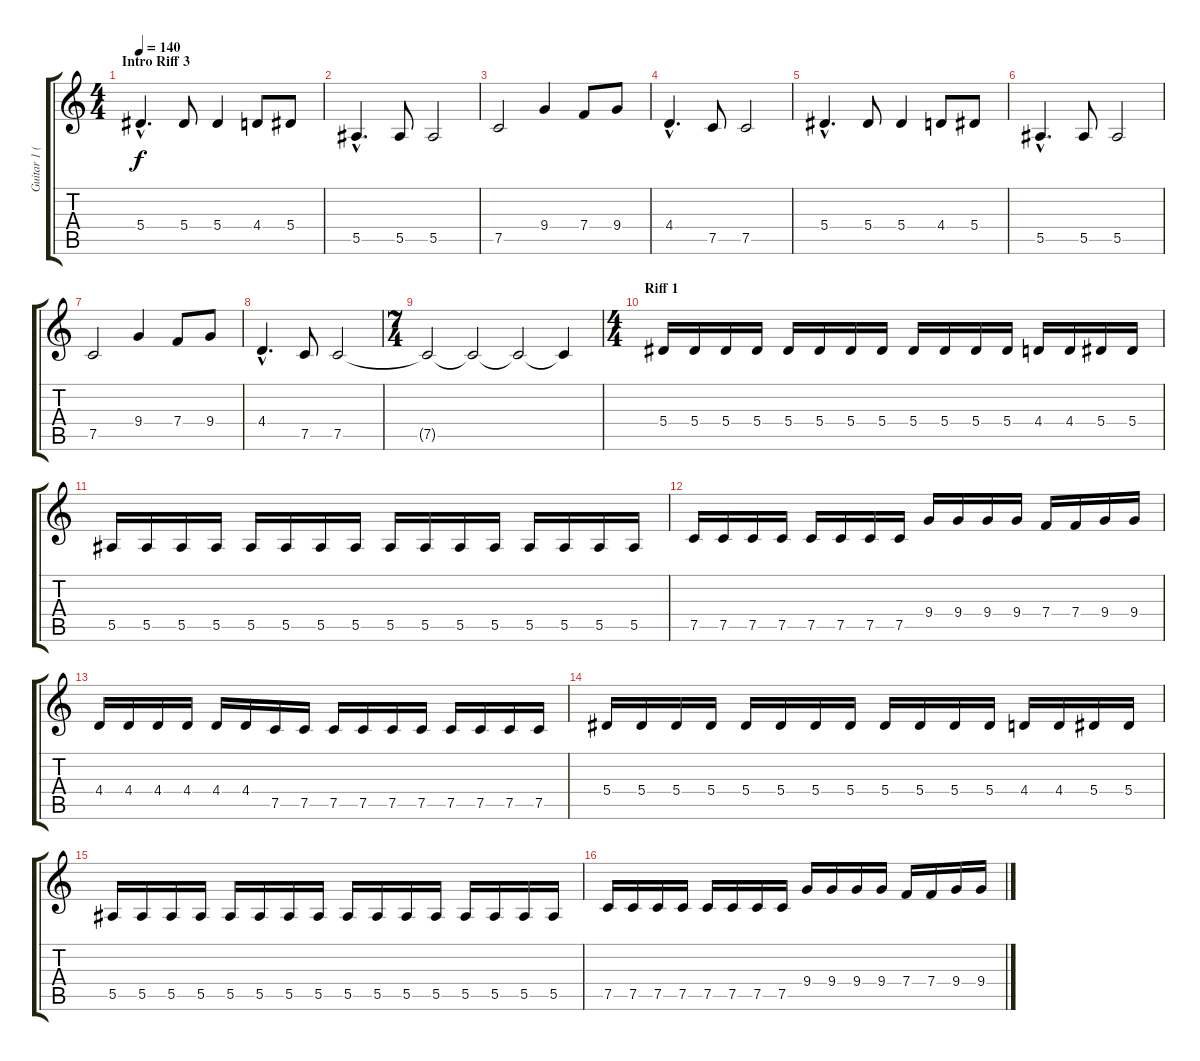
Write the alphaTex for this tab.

\track ("Guitar 1 (Lead)" "Guitar 1 (") {instrument overdrivenguitar}
\staff {score tabs}
\tuning (C4 G3 Eb3 Bb2 F2 C2) {hide}
\ts (4 4)
\section ("" "Intro Riff 3")
\tempo 140
\clef g2
\ks c
5.4{hac}.4{d dy f volume 16} 5.4.8 5.4.4 4.4.8 5.4.8 |
5.5{hac}.4{d} 5.5.8 5.5.2 |
7.5.2 9.4.4 7.4.8 9.4.8 |
4.4{hac}.4{d} 7.5.8 7.5.2 |
5.4{hac}.4{d} 5.4.8 5.4.4 4.4.8 5.4.8 |
5.5{hac}.4{d} 5.5.8 5.5.2 |
7.5.2 9.4.4 7.4.8 9.4.8 |
4.4{hac}.4{d} 7.5.8 7.5.2 |
\ts (7 4)
7.5{t}.2 7.5{t}.2 7.5{t}.2 7.5{t}.4 |
\ts (4 4)
\section ("" "Riff 1")
5.4.16{volume 16} 5.4.16 5.4.16 5.4.16 5.4.16 5.4.16 5.4.16 5.4.16 5.4.16 5.4.16 5.4.16 5.4.16 4.4.16 4.4.16 5.4.16 5.4.16 |
5.5.16 5.5.16 5.5.16 5.5.16 5.5.16 5.5.16 5.5.16 5.5.16 5.5.16 5.5.16 5.5.16 5.5.16 5.5.16 5.5.16 5.5.16 5.5.16 |
7.5.16 7.5.16 7.5.16 7.5.16 7.5.16 7.5.16 7.5.16 7.5.16 9.4.16 9.4.16 9.4.16 9.4.16 7.4.16 7.4.16 9.4.16 9.4.16 |
4.4.16 4.4.16 4.4.16 4.4.16 4.4.16 4.4.16 7.5.16 7.5.16 7.5.16 7.5.16 7.5.16 7.5.16 7.5.16 7.5.16 7.5.16 7.5.16 |
5.4.16 5.4.16 5.4.16 5.4.16 5.4.16 5.4.16 5.4.16 5.4.16 5.4.16 5.4.16 5.4.16 5.4.16 4.4.16 4.4.16 5.4.16 5.4.16 |
5.5.16 5.5.16 5.5.16 5.5.16 5.5.16 5.5.16 5.5.16 5.5.16 5.5.16 5.5.16 5.5.16 5.5.16 5.5.16 5.5.16 5.5.16 5.5.16 |
7.5.16 7.5.16 7.5.16 7.5.16 7.5.16 7.5.16 7.5.16 7.5.16 9.4.16 9.4.16 9.4.16 9.4.16 7.4.16 7.4.16 9.4.16 9.4.16
